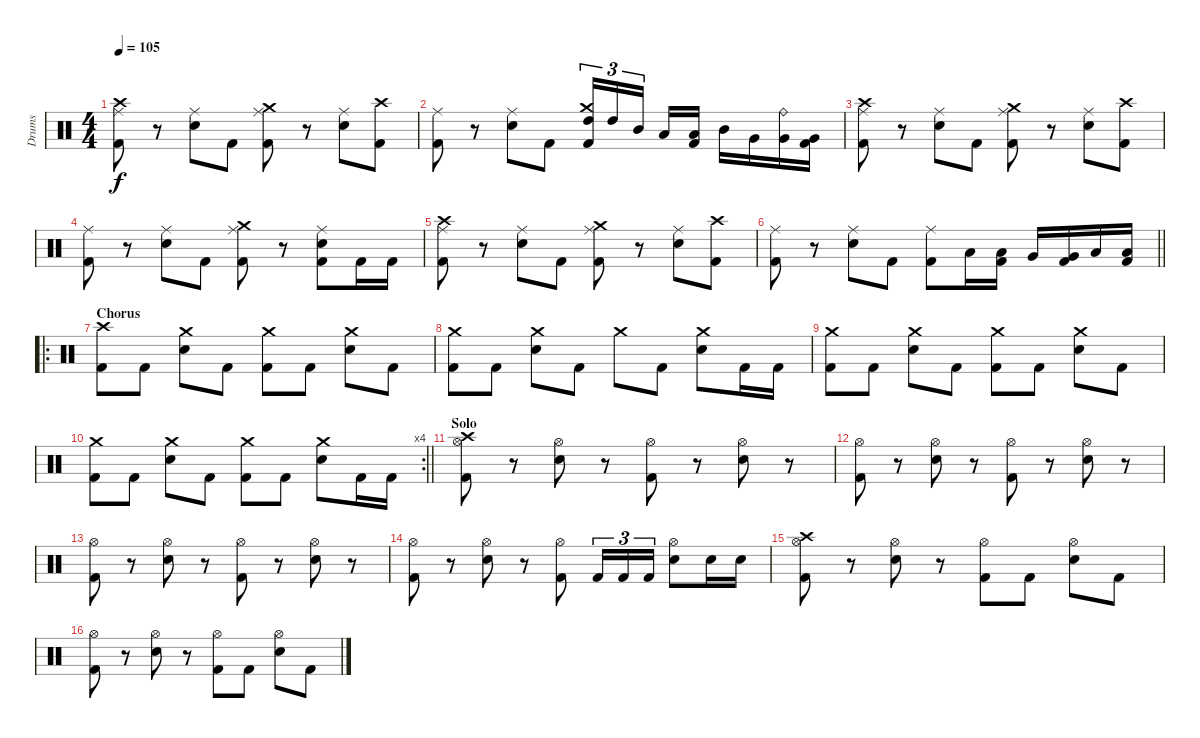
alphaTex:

\track ("Drums" "Drums") {instrument percussion}
\staff {score}
\articulation defaults
\ts (4 4)
\tempo 105
\clef neutral
\ks c
("Crash high (hit)" "Ride (middle)" "Kick (hit) 2").8{dy f} r.8 ("Ride (middle)" "Snare (hit) 2").8 "Kick (hit) 2".8 ("Crash medium (hit)" "Ride (middle)" "Kick (hit) 2").8 r.8 ("Ride (middle)" "Snare (hit) 2").8 ("Crash high (hit)" "Kick (hit) 2").8 |
("Ride (middle)" "Kick (hit) 2").8 r.8 ("Ride (middle)" "Snare (hit) 2").8 "Kick (hit) 2".8 ("Crash medium (hit)" "High Tom (hit)" "Kick (hit) 2").16{tu (3 2)} "High Tom (hit)".16{tu (3 2)} "Mid Tom (hit)".16{tu (3 2) beam splitsecondary} "Low Tom (hit)".16 ("Low Tom (hit)" "Kick (hit) 2").16 "Mid Tom (hit)".16 "Very Low Tom (hit)".16 ("Ride (bell)" "Very Low Tom (hit)").16 ("Very Low Tom (hit)" "Kick (hit) 2").16 |
("Crash high (hit)" "Ride (middle)" "Kick (hit) 2").8 r.8 ("Ride (middle)" "Snare (hit) 2").8 "Kick (hit) 2".8 ("Crash medium (hit)" "Ride (middle)" "Kick (hit) 2").8 r.8 ("Ride (middle)" "Snare (hit) 2").8 ("Crash high (hit)" "Kick (hit) 2").8 |
("Ride (middle)" "Kick (hit) 2").8 r.8 ("Ride (middle)" "Snare (hit) 2").8 "Kick (hit) 2".8 ("Crash medium (hit)" "Ride (middle)" "Kick (hit) 2").8 r.8 ("Ride (middle)" "Snare (hit) 2" "Kick (hit) 2").8 "Kick (hit) 2".16 "Kick (hit) 2".16 |
("Crash high (hit)" "Ride (middle)" "Kick (hit) 2").8 r.8 ("Ride (middle)" "Snare (hit) 2").8 "Kick (hit) 2".8 ("Crash medium (hit)" "Ride (middle)" "Kick (hit) 2").8 r.8 ("Ride (middle)" "Snare (hit) 2").8 ("Crash high (hit)" "Kick (hit) 2").8 |
\barLineRight lightlight
("Ride (middle)" "Kick (hit) 2").8 r.8 ("Ride (middle)" "Snare (hit) 2").8 "Kick (hit) 2".8 ("Ride (middle)" "Kick (hit) 2").8 "Low Tom (hit)".16 ("Low Tom (hit)" "Kick (hit) 2").16 "Very Low Tom (hit)".16 ("Very Low Tom (hit)" "Kick (hit) 2").16 "Low Floor Tom (hit)".16 ("Low Floor Tom (hit)" "Kick (hit) 2").16 |
\ro
\section ("" "Chorus")
("Crash high (hit)" "Kick (hit) 2").8 "Kick (hit) 2".8 ("Crash medium (hit)" "Snare (hit) 2").8 "Kick (hit) 2".8 ("Crash medium (hit)" "Kick (hit) 2").8 "Kick (hit) 2".8 ("Crash medium (hit)" "Snare (hit) 2").8 "Kick (hit) 2".8 |
("Crash medium (hit)" "Kick (hit) 2").8 "Kick (hit) 2".8 ("Crash medium (hit)" "Snare (hit) 2").8 "Kick (hit) 2".8 "Crash medium (hit)".8 "Kick (hit) 2".8 ("Crash medium (hit)" "Snare (hit) 2").8 "Kick (hit) 2".16 "Kick (hit) 2".16 |
("Crash medium (hit)" "Kick (hit) 2").8 "Kick (hit) 2".8 ("Crash medium (hit)" "Snare (hit) 2").8 "Kick (hit) 2".8 ("Crash medium (hit)" "Kick (hit) 2").8 "Kick (hit) 2".8 ("Crash medium (hit)" "Snare (hit) 2").8 "Kick (hit) 2".8 |
\rc 4
\barLineRight lightlight
("Crash medium (hit)" "Kick (hit) 2").8 "Kick (hit) 2".8 ("Crash medium (hit)" "Snare (hit) 2").8 "Kick (hit) 2".8 ("Crash medium (hit)" "Kick (hit) 2").8 "Kick (hit) 2".8 ("Crash medium (hit)" "Snare (hit) 2").8 "Kick (hit) 2".16 "Kick (hit) 2".16 |
\section ("" "Solo")
("Crash high (hit)" "Hi-Hat (open)" "Kick (hit) 2").8 r.8 ("Hi-Hat (open)" "Snare (hit) 2").8 r.8 ("Hi-Hat (open)" "Kick (hit) 2").8 r.8 ("Hi-Hat (open)" "Snare (hit) 2").8 r.8 |
("Hi-Hat (open)" "Kick (hit) 2").8 r.8 ("Hi-Hat (open)" "Snare (hit) 2").8 r.8 ("Hi-Hat (open)" "Kick (hit) 2").8 r.8 ("Hi-Hat (open)" "Snare (hit) 2").8 r.8 |
("Hi-Hat (open)" "Kick (hit) 2").8 r.8 ("Hi-Hat (open)" "Snare (hit) 2").8 r.8 ("Hi-Hat (open)" "Kick (hit) 2").8 r.8 ("Hi-Hat (open)" "Snare (hit) 2").8 r.8 |
("Hi-Hat (open)" "Kick (hit) 2").8 r.8 ("Hi-Hat (open)" "Snare (hit) 2").8 r.8 ("Hi-Hat (open)" "Kick (hit) 2").8 "Kick (hit) 2".16{tu (3 2)} "Kick (hit) 2".16{tu (3 2)} "Kick (hit) 2".16{tu (3 2)} ("Hi-Hat (open)" "Snare (hit) 2").8 "Snare (hit) 2".16 "Snare (hit) 2".16 |
("Crash high (hit)" "Hi-Hat (open)" "Kick (hit) 2").8 r.8 ("Hi-Hat (open)" "Snare (hit) 2").8 r.8 ("Hi-Hat (open)" "Kick (hit) 2").8 "Kick (hit) 2".8 ("Hi-Hat (open)" "Snare (hit) 2").8 "Kick (hit) 2".8 |
("Hi-Hat (open)" "Kick (hit) 2").8 r.8 ("Hi-Hat (open)" "Snare (hit) 2").8 r.8 ("Hi-Hat (open)" "Kick (hit) 2").8 "Kick (hit) 2".8 ("Hi-Hat (open)" "Snare (hit) 2").8 "Kick (hit) 2".8
